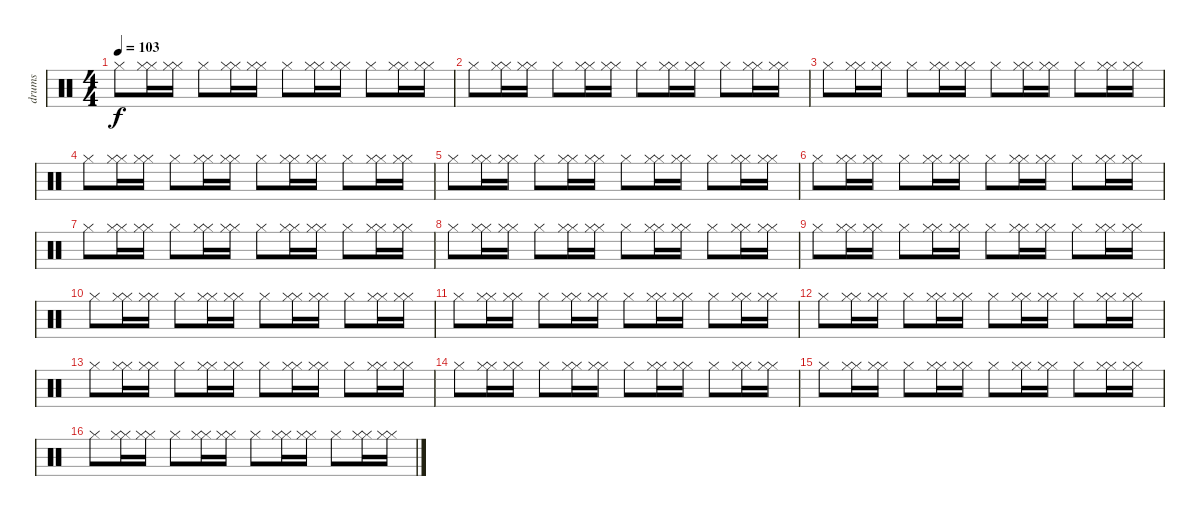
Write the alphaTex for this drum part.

\track ("drums" "drums") {instrument percussion}
\staff {score}
\articulation defaults
\ts (4 4)
\tempo 103
\clef neutral
\ks c "Hi-Hat (closed)".8{dy f}
("Hi-Hat (closed)" "Hi-Hat (closed)").16 ("Hi-Hat (closed)" "Hi-Hat (closed)").16 "Hi-Hat (closed)".8 ("Hi-Hat (closed)" "Hi-Hat (closed)").16 ("Hi-Hat (closed)" "Hi-Hat (closed)").16 "Hi-Hat (closed)".8 ("Hi-Hat (closed)" "Hi-Hat (closed)").16 ("Hi-Hat (closed)" "Hi-Hat (closed)").16 "Hi-Hat (closed)".8 ("Hi-Hat (closed)" "Hi-Hat (closed)").16 ("Hi-Hat (closed)" "Hi-Hat (closed)").16 |
"Hi-Hat (closed)".8 ("Hi-Hat (closed)" "Hi-Hat (closed)").16 ("Hi-Hat (closed)" "Hi-Hat (closed)").16 "Hi-Hat (closed)".8 ("Hi-Hat (closed)" "Hi-Hat (closed)").16 ("Hi-Hat (closed)" "Hi-Hat (closed)").16 "Hi-Hat (closed)".8 ("Hi-Hat (closed)" "Hi-Hat (closed)").16 ("Hi-Hat (closed)" "Hi-Hat (closed)").16 "Hi-Hat (closed)".8 ("Hi-Hat (closed)" "Hi-Hat (closed)").16 ("Hi-Hat (closed)" "Hi-Hat (closed)").16 |
"Hi-Hat (closed)".8 ("Hi-Hat (closed)" "Hi-Hat (closed)").16 ("Hi-Hat (closed)" "Hi-Hat (closed)").16 "Hi-Hat (closed)".8 ("Hi-Hat (closed)" "Hi-Hat (closed)").16 ("Hi-Hat (closed)" "Hi-Hat (closed)").16 "Hi-Hat (closed)".8 ("Hi-Hat (closed)" "Hi-Hat (closed)").16 ("Hi-Hat (closed)" "Hi-Hat (closed)").16 "Hi-Hat (closed)".8 ("Hi-Hat (closed)" "Hi-Hat (closed)").16 ("Hi-Hat (closed)" "Hi-Hat (closed)").16 |
"Hi-Hat (closed)".8 ("Hi-Hat (closed)" "Hi-Hat (closed)").16 ("Hi-Hat (closed)" "Hi-Hat (closed)").16 "Hi-Hat (closed)".8 ("Hi-Hat (closed)" "Hi-Hat (closed)").16 ("Hi-Hat (closed)" "Hi-Hat (closed)").16 "Hi-Hat (closed)".8 ("Hi-Hat (closed)" "Hi-Hat (closed)").16 ("Hi-Hat (closed)" "Hi-Hat (closed)").16 "Hi-Hat (closed)".8 ("Hi-Hat (closed)" "Hi-Hat (closed)").16 ("Hi-Hat (closed)" "Hi-Hat (closed)").16 |
"Hi-Hat (closed)".8 ("Hi-Hat (closed)" "Hi-Hat (closed)").16 ("Hi-Hat (closed)" "Hi-Hat (closed)").16 "Hi-Hat (closed)".8 ("Hi-Hat (closed)" "Hi-Hat (closed)").16 ("Hi-Hat (closed)" "Hi-Hat (closed)").16 "Hi-Hat (closed)".8 ("Hi-Hat (closed)" "Hi-Hat (closed)").16 ("Hi-Hat (closed)" "Hi-Hat (closed)").16 "Hi-Hat (closed)".8 ("Hi-Hat (closed)" "Hi-Hat (closed)").16 ("Hi-Hat (closed)" "Hi-Hat (closed)").16 |
"Hi-Hat (closed)".8 ("Hi-Hat (closed)" "Hi-Hat (closed)").16 ("Hi-Hat (closed)" "Hi-Hat (closed)").16 "Hi-Hat (closed)".8 ("Hi-Hat (closed)" "Hi-Hat (closed)").16 ("Hi-Hat (closed)" "Hi-Hat (closed)").16 "Hi-Hat (closed)".8 ("Hi-Hat (closed)" "Hi-Hat (closed)").16 ("Hi-Hat (closed)" "Hi-Hat (closed)").16 "Hi-Hat (closed)".8 ("Hi-Hat (closed)" "Hi-Hat (closed)").16 ("Hi-Hat (closed)" "Hi-Hat (closed)").16 |
"Hi-Hat (closed)".8 ("Hi-Hat (closed)" "Hi-Hat (closed)").16 ("Hi-Hat (closed)" "Hi-Hat (closed)").16 "Hi-Hat (closed)".8 ("Hi-Hat (closed)" "Hi-Hat (closed)").16 ("Hi-Hat (closed)" "Hi-Hat (closed)").16 "Hi-Hat (closed)".8 ("Hi-Hat (closed)" "Hi-Hat (closed)").16 ("Hi-Hat (closed)" "Hi-Hat (closed)").16 "Hi-Hat (closed)".8 ("Hi-Hat (closed)" "Hi-Hat (closed)").16 ("Hi-Hat (closed)" "Hi-Hat (closed)").16 |
"Hi-Hat (closed)".8 ("Hi-Hat (closed)" "Hi-Hat (closed)").16 ("Hi-Hat (closed)" "Hi-Hat (closed)").16 "Hi-Hat (closed)".8 ("Hi-Hat (closed)" "Hi-Hat (closed)").16 ("Hi-Hat (closed)" "Hi-Hat (closed)").16 "Hi-Hat (closed)".8 ("Hi-Hat (closed)" "Hi-Hat (closed)").16 ("Hi-Hat (closed)" "Hi-Hat (closed)").16 "Hi-Hat (closed)".8 ("Hi-Hat (closed)" "Hi-Hat (closed)").16 ("Hi-Hat (closed)" "Hi-Hat (closed)").16 |
"Hi-Hat (closed)".8 ("Hi-Hat (closed)" "Hi-Hat (closed)").16 ("Hi-Hat (closed)" "Hi-Hat (closed)").16 "Hi-Hat (closed)".8 ("Hi-Hat (closed)" "Hi-Hat (closed)").16 ("Hi-Hat (closed)" "Hi-Hat (closed)").16 "Hi-Hat (closed)".8 ("Hi-Hat (closed)" "Hi-Hat (closed)").16 ("Hi-Hat (closed)" "Hi-Hat (closed)").16 "Hi-Hat (closed)".8 ("Hi-Hat (closed)" "Hi-Hat (closed)").16 ("Hi-Hat (closed)" "Hi-Hat (closed)").16 |
"Hi-Hat (closed)".8 ("Hi-Hat (closed)" "Hi-Hat (closed)").16 ("Hi-Hat (closed)" "Hi-Hat (closed)").16 "Hi-Hat (closed)".8 ("Hi-Hat (closed)" "Hi-Hat (closed)").16 ("Hi-Hat (closed)" "Hi-Hat (closed)").16 "Hi-Hat (closed)".8 ("Hi-Hat (closed)" "Hi-Hat (closed)").16 ("Hi-Hat (closed)" "Hi-Hat (closed)").16 "Hi-Hat (closed)".8 ("Hi-Hat (closed)" "Hi-Hat (closed)").16 ("Hi-Hat (closed)" "Hi-Hat (closed)").16 |
"Hi-Hat (closed)".8 ("Hi-Hat (closed)" "Hi-Hat (closed)").16 ("Hi-Hat (closed)" "Hi-Hat (closed)").16 "Hi-Hat (closed)".8 ("Hi-Hat (closed)" "Hi-Hat (closed)").16 ("Hi-Hat (closed)" "Hi-Hat (closed)").16 "Hi-Hat (closed)".8 ("Hi-Hat (closed)" "Hi-Hat (closed)").16 ("Hi-Hat (closed)" "Hi-Hat (closed)").16 "Hi-Hat (closed)".8 ("Hi-Hat (closed)" "Hi-Hat (closed)").16 ("Hi-Hat (closed)" "Hi-Hat (closed)").16 |
"Hi-Hat (closed)".8 ("Hi-Hat (closed)" "Hi-Hat (closed)").16 ("Hi-Hat (closed)" "Hi-Hat (closed)").16 "Hi-Hat (closed)".8 ("Hi-Hat (closed)" "Hi-Hat (closed)").16 ("Hi-Hat (closed)" "Hi-Hat (closed)").16 "Hi-Hat (closed)".8 ("Hi-Hat (closed)" "Hi-Hat (closed)").16 ("Hi-Hat (closed)" "Hi-Hat (closed)").16 "Hi-Hat (closed)".8 ("Hi-Hat (closed)" "Hi-Hat (closed)").16 ("Hi-Hat (closed)" "Hi-Hat (closed)").16 |
"Hi-Hat (closed)".8 ("Hi-Hat (closed)" "Hi-Hat (closed)").16 ("Hi-Hat (closed)" "Hi-Hat (closed)").16 "Hi-Hat (closed)".8 ("Hi-Hat (closed)" "Hi-Hat (closed)").16 ("Hi-Hat (closed)" "Hi-Hat (closed)").16 "Hi-Hat (closed)".8 ("Hi-Hat (closed)" "Hi-Hat (closed)").16 ("Hi-Hat (closed)" "Hi-Hat (closed)").16 "Hi-Hat (closed)".8 ("Hi-Hat (closed)" "Hi-Hat (closed)").16 ("Hi-Hat (closed)" "Hi-Hat (closed)").16 |
"Hi-Hat (closed)".8 ("Hi-Hat (closed)" "Hi-Hat (closed)").16 ("Hi-Hat (closed)" "Hi-Hat (closed)").16 "Hi-Hat (closed)".8 ("Hi-Hat (closed)" "Hi-Hat (closed)").16 ("Hi-Hat (closed)" "Hi-Hat (closed)").16 "Hi-Hat (closed)".8 ("Hi-Hat (closed)" "Hi-Hat (closed)").16 ("Hi-Hat (closed)" "Hi-Hat (closed)").16 "Hi-Hat (closed)".8 ("Hi-Hat (closed)" "Hi-Hat (closed)").16 ("Hi-Hat (closed)" "Hi-Hat (closed)").16 |
"Hi-Hat (closed)".8 ("Hi-Hat (closed)" "Hi-Hat (closed)").16 ("Hi-Hat (closed)" "Hi-Hat (closed)").16 "Hi-Hat (closed)".8 ("Hi-Hat (closed)" "Hi-Hat (closed)").16 ("Hi-Hat (closed)" "Hi-Hat (closed)").16 "Hi-Hat (closed)".8 ("Hi-Hat (closed)" "Hi-Hat (closed)").16 ("Hi-Hat (closed)" "Hi-Hat (closed)").16 "Hi-Hat (closed)".8 ("Hi-Hat (closed)" "Hi-Hat (closed)").16 ("Hi-Hat (closed)" "Hi-Hat (closed)").16 |
"Hi-Hat (closed)".8 ("Hi-Hat (closed)" "Hi-Hat (closed)").16 ("Hi-Hat (closed)" "Hi-Hat (closed)").16 "Hi-Hat (closed)".8 ("Hi-Hat (closed)" "Hi-Hat (closed)").16 ("Hi-Hat (closed)" "Hi-Hat (closed)").16 "Hi-Hat (closed)".8 ("Hi-Hat (closed)" "Hi-Hat (closed)").16 ("Hi-Hat (closed)" "Hi-Hat (closed)").16 "Hi-Hat (closed)".8 ("Hi-Hat (closed)" "Hi-Hat (closed)").16 ("Hi-Hat (closed)" "Hi-Hat (closed)").16
